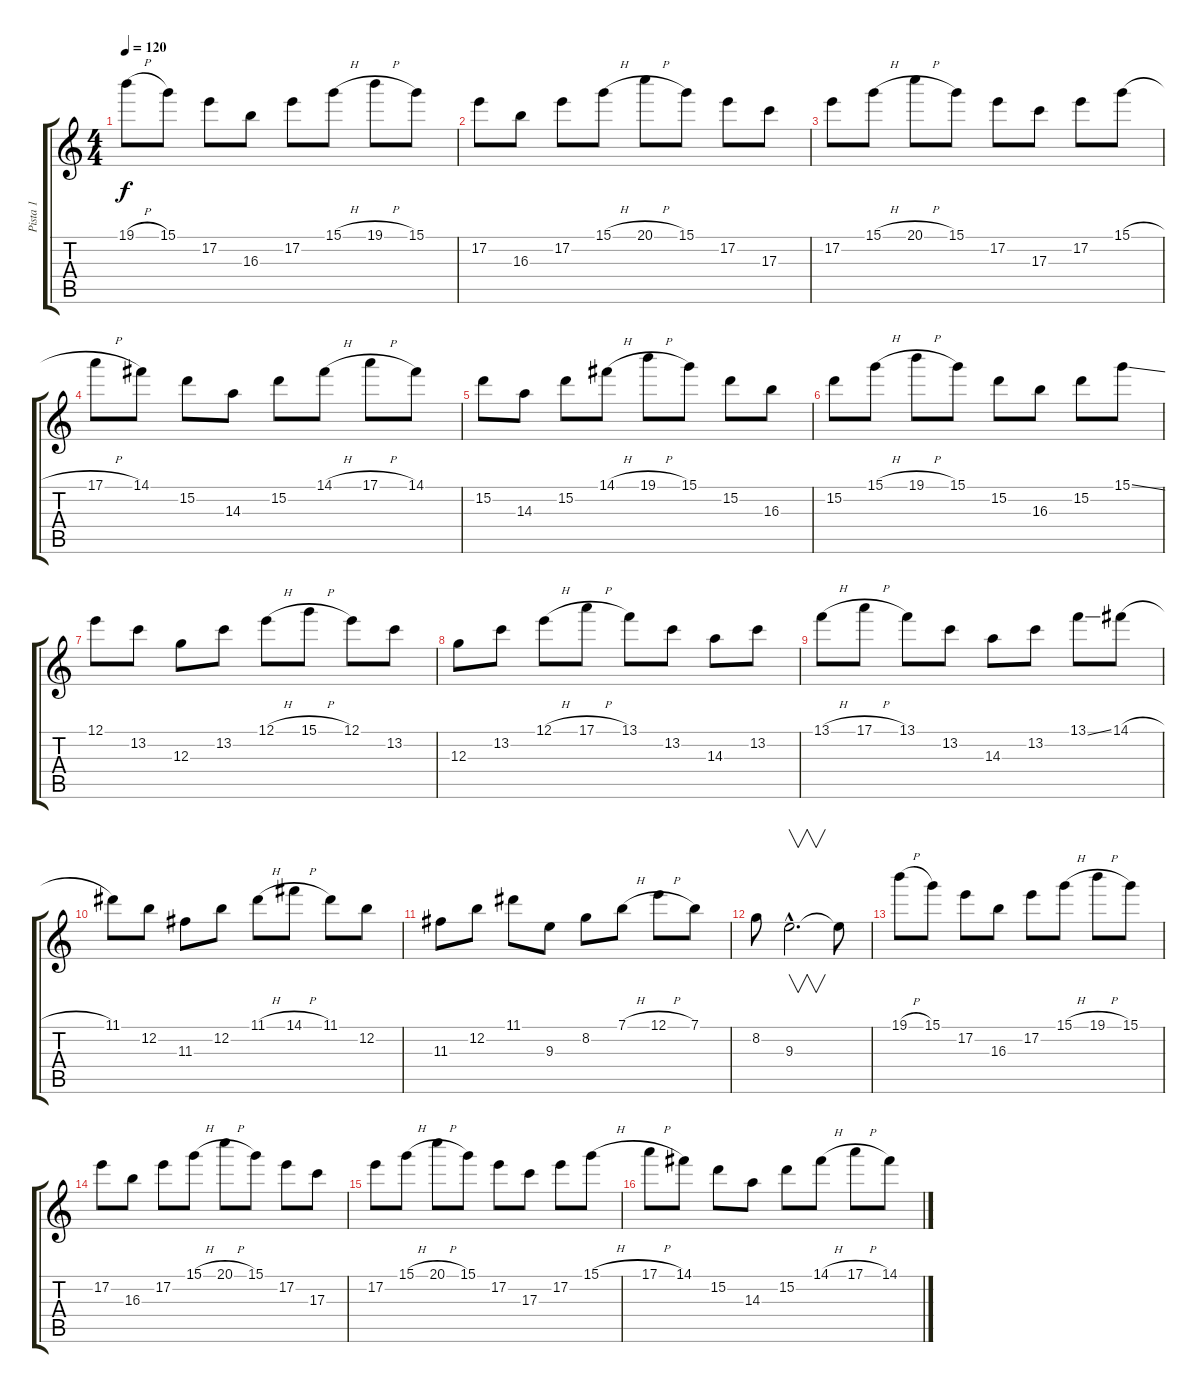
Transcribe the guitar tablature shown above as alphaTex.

\track ("Pista 1" "Pista 1") {instrument overdrivenguitar}
\staff {score tabs}
\tuning (E4 B3 G3 D3 A2 E2) {hide}
\ts (4 4)
\tempo 120
\clef g2
\ks c
19.1{h}.8{dy f instrument overdrivenguitar} 15.1.8 17.2.8 16.3.8 17.2.8 15.1{h}.8 19.1{h}.8 15.1.8 |
17.2.8 16.3.8 17.2.8 15.1{h}.8 20.1{h}.8 15.1.8 17.2.8 17.3.8 |
17.2.8 15.1{h}.8 20.1{h}.8 15.1.8 17.2.8 17.3.8 17.2.8 15.1{h}.8 |
17.1{h}.8 14.1.8 15.2.8 14.3.8 15.2.8 14.1{h}.8 17.1{h}.8 14.1.8 |
15.2.8 14.3.8 15.2.8 14.1{h}.8 19.1{h}.8 15.1.8 15.2.8 16.3.8 |
15.2.8 15.1{h}.8 19.1{h}.8 15.1.8 15.2.8 16.3.8 15.2.8 15.1{ss}.8 |
12.1.8 13.2.8 12.3.8 13.2.8 12.1{h}.8 15.1{h}.8 12.1.8 13.2.8 |
12.3.8 13.2.8 12.1{h}.8 17.1{h}.8 13.1.8 13.2.8 14.3.8 13.2.8 |
13.1{h}.8 17.1{h}.8 13.1.8 13.2.8 14.3.8 13.2.8 13.1{ss}.8 14.1{h}.8 |
11.1.8 12.2.8 11.3.8 12.2.8 11.1{h}.8 14.1{h}.8 11.1.8 12.2.8 |
11.3.8 12.2.8 11.1.8 9.3.8 8.2.8 7.1{h}.8 12.1{h}.8 7.1.8 |
8.2.8 9.3{hac}.2{v d} 9.3{t}.8 |
19.1{h}.8 15.1.8 17.2.8 16.3.8 17.2.8 15.1{h}.8 19.1{h}.8 15.1.8 |
17.2.8 16.3.8 17.2.8 15.1{h}.8 20.1{h}.8 15.1.8 17.2.8 17.3.8 |
17.2.8 15.1{h}.8 20.1{h}.8 15.1.8 17.2.8 17.3.8 17.2.8 15.1{h}.8 |
17.1{h}.8 14.1.8 15.2.8 14.3.8 15.2.8 14.1{h}.8 17.1{h}.8 14.1.8
